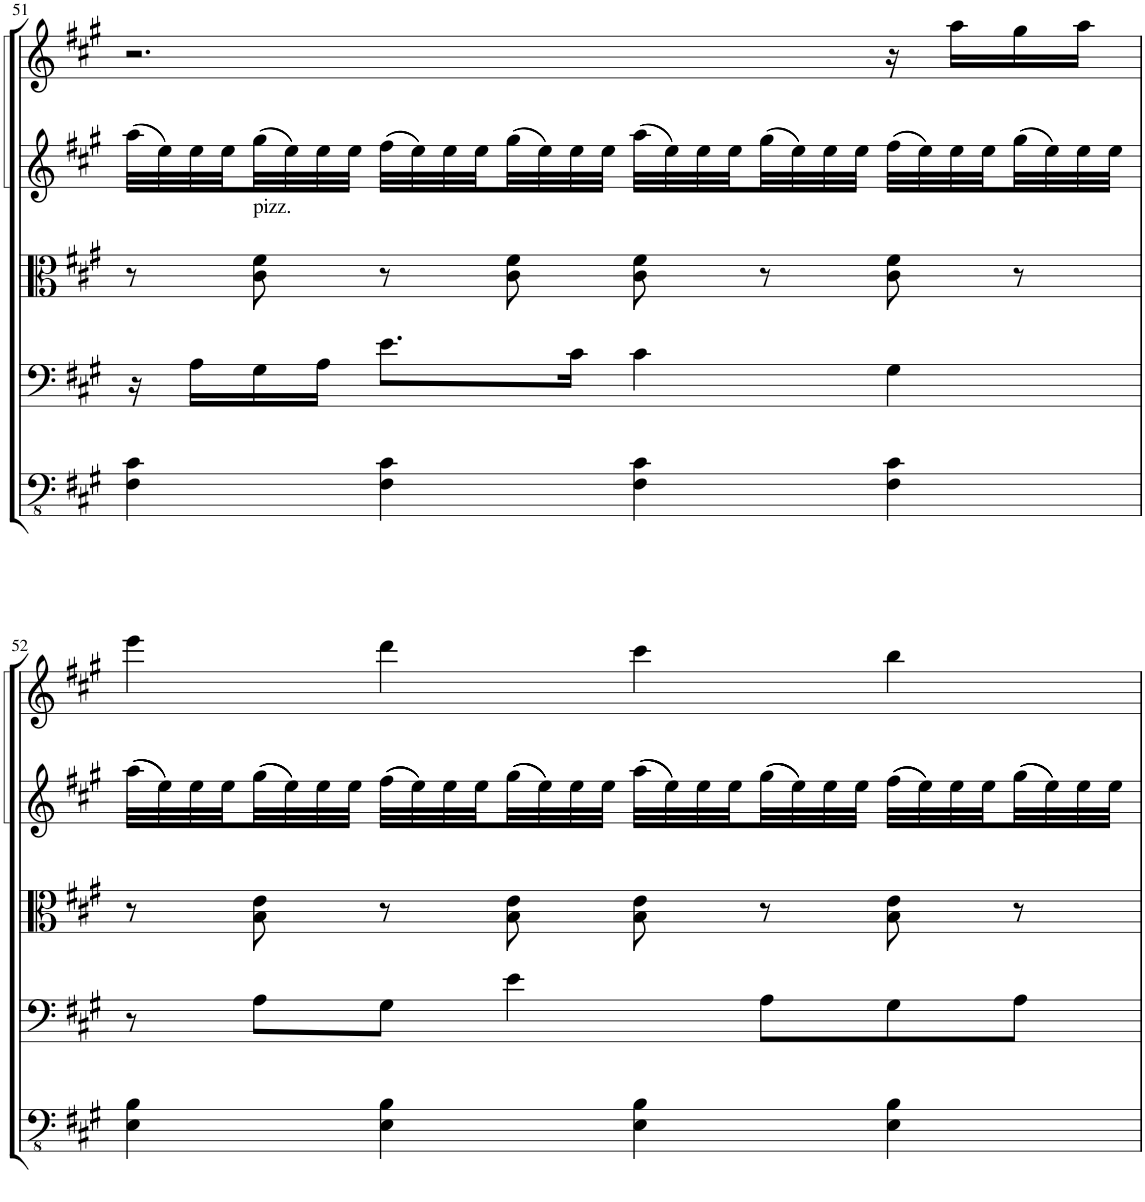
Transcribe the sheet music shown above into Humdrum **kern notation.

**kern	**kern	**kern	**kern	**kern
*part5	*part4	*part3	*part2	*part1
*staff5	*staff4	*staff3	*staff2	*staff1
*I"Contrabass	*I"Violoncello	*I"Viola	*I"Violin II	*I"Violin I
*I'Cb	*I'Vc	*I'Vla	*I'Vln	*I'Vln
!!LO:PB:g=z
*clefFv4	*clefF4	*clefC3	*clefG2	*clefG2
*ITrd7c12	*	*	*	*
*k[f#c#g#]	*k[f#c#g#]	*k[f#c#g#]	*k[f#c#g#]	*k[f#c#g#]
*M4/4	*M4/4	*M4/4	*M4/4	*M4/4
=51	=51	=51	=51	=51
4FF#\ 4C#\	16r	8r	((32aa\LLL	2.r
.	.	.	32ee\))	.
.	16A\LL	.	32ee\	.
.	.	.	32ee\	.
!	!	!LO:TX:a:t=pizz.	!	!
.	16G#\	8c#\ 8f#\	((32gg#\	.
.	.	.	32ee\))	.
.	16A\JJ	.	32ee\	.
.	.	.	32ee\JJJ	.
4FF#\ 4C#\	8.e\L	8r	((32ff#\LLL	.
.	.	.	32ee\))	.
.	.	.	32ee\	.
.	.	.	32ee\	.
.	.	8c#\ 8f#\	((32gg#\	.
.	.	.	32ee\))	.
.	16c#\Jk	.	32ee\	.
.	.	.	32ee\JJJ	.
4FF#\ 4C#\	4c#\	8c#\ 8f#\	((32aa\LLL	.
.	.	.	32ee\))	.
.	.	.	32ee\	.
.	.	.	32ee\	.
.	.	8r	((32gg#\	.
.	.	.	32ee\))	.
.	.	.	32ee\	.
.	.	.	32ee\JJJ	.
4FF#\ 4C#\	4G#\	8c#\ 8f#\	((32ff#\LLL	16r
.	.	.	32ee\))	.
.	.	.	32ee\	16aa\LL
.	.	.	32ee\	.
.	.	8r	((32gg#\	16gg#\
.	.	.	32ee\))	.
.	.	.	32ee\	16aa\JJ
.	.	.	32ee\JJJ	.
!!LO:LB:g=z
=52	=52	=52	=52	=52
4EE\ 4BB\	8r	8r	((((32aa\LLL	4eee\
.	.	.	32ee\))))	.
.	.	.	32ee\	.
.	.	.	32ee\	.
.	8A\L	8B\ 8e\	((((32gg#\	.
.	.	.	32ee\))))	.
.	.	.	32ee\	.
.	.	.	32ee\JJJ	.
4EE\ 4BB\	8G#\J	8r	((((32ff#\LLL	4ddd\
.	.	.	32ee\))))	.
.	.	.	32ee\	.
.	.	.	32ee\	.
.	4e\	8B\ 8e\	((((32gg#\	.
.	.	.	32ee\))))	.
.	.	.	32ee\	.
.	.	.	32ee\JJJ	.
4EE\ 4BB\	.	8B\ 8e\	((((32aa\LLL	4ccc#\
.	.	.	32ee\))))	.
.	.	.	32ee\	.
.	.	.	32ee\	.
.	8A\L	8r	((((32gg#\	.
.	.	.	32ee\))))	.
.	.	.	32ee\	.
.	.	.	32ee\JJJ	.
4EE\ 4BB\	8G#\	8B\ 8e\	((((32ff#\LLL	4bb\
.	.	.	32ee\))))	.
.	.	.	32ee\	.
.	.	.	32ee\	.
.	8A\J	8r	((((32gg#\	.
.	.	.	32ee\))))	.
.	.	.	32ee\	.
.	.	.	32ee\JJJ	.
=	=	=	=	=
*-	*-	*-	*-	*-
